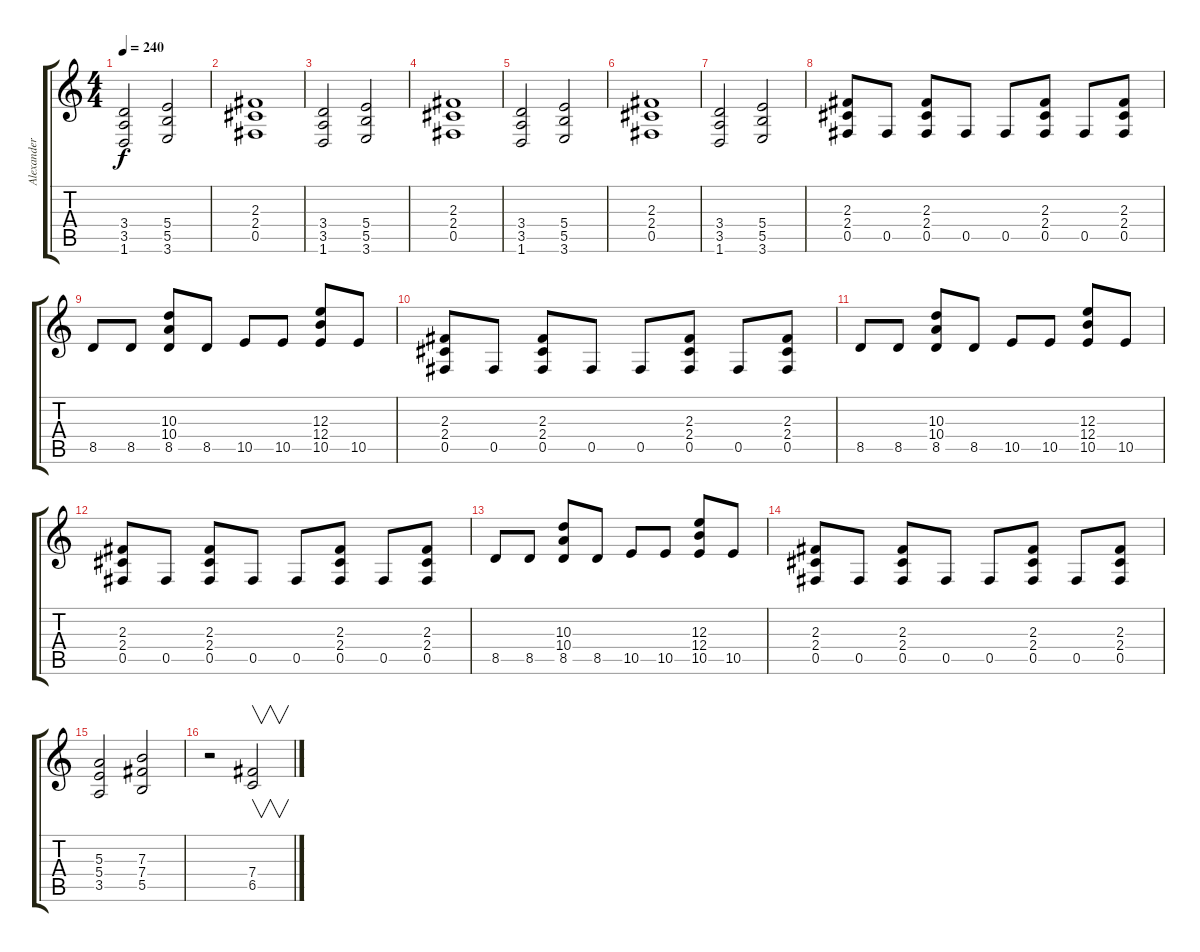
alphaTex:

\track ("Alexander Kuoppala" "Alexander ") {instrument distortionguitar}
\staff {score tabs}
\tuning (Db4 Ab3 E3 B2 Gb2 Db2) {hide}
\ts (4 4)
\tempo 240
\clef g2
\ks c
(3.4 3.5 1.6).2{dy f} (5.4 5.5 3.6).2 |
(2.3 2.4 0.5).1 |
(3.4 3.5 1.6).2 (5.4 5.5 3.6).2 |
(2.3 2.4 0.5).1 |
(3.4 3.5 1.6).2 (5.4 5.5 3.6).2 |
(2.3 2.4 0.5).1 |
(3.4 3.5 1.6).2 (5.4 5.5 3.6).2 |
(2.3 2.4 0.5).8 0.5.8 (2.3 2.4 0.5).8 0.5.8 0.5.8 (2.3 2.4 0.5).8 0.5.8 (2.3 2.4 0.5).8 |
8.5.8 8.5.8 (10.3 10.4 8.5).8 8.5.8 10.5.8 10.5.8 (12.3 12.4 10.5).8 10.5.8 |
(2.3 2.4 0.5).8 0.5.8 (2.3 2.4 0.5).8 0.5.8 0.5.8 (2.3 2.4 0.5).8 0.5.8 (2.3 2.4 0.5).8 |
8.5.8 8.5.8 (10.3 10.4 8.5).8 8.5.8 10.5.8 10.5.8 (12.3 12.4 10.5).8 10.5.8 |
(2.3 2.4 0.5).8 0.5.8 (2.3 2.4 0.5).8 0.5.8 0.5.8 (2.3 2.4 0.5).8 0.5.8 (2.3 2.4 0.5).8 |
8.5.8 8.5.8 (10.3 10.4 8.5).8 8.5.8 10.5.8 10.5.8 (12.3 12.4 10.5).8 10.5.8 |
(2.3 2.4 0.5).8 0.5.8 (2.3 2.4 0.5).8 0.5.8 0.5.8 (2.3 2.4 0.5).8 0.5.8 (2.3 2.4 0.5).8 |
(5.3 5.4 3.5).2 (7.3 7.4 5.5).2 |
r.2 (7.4 6.5).2{v}
